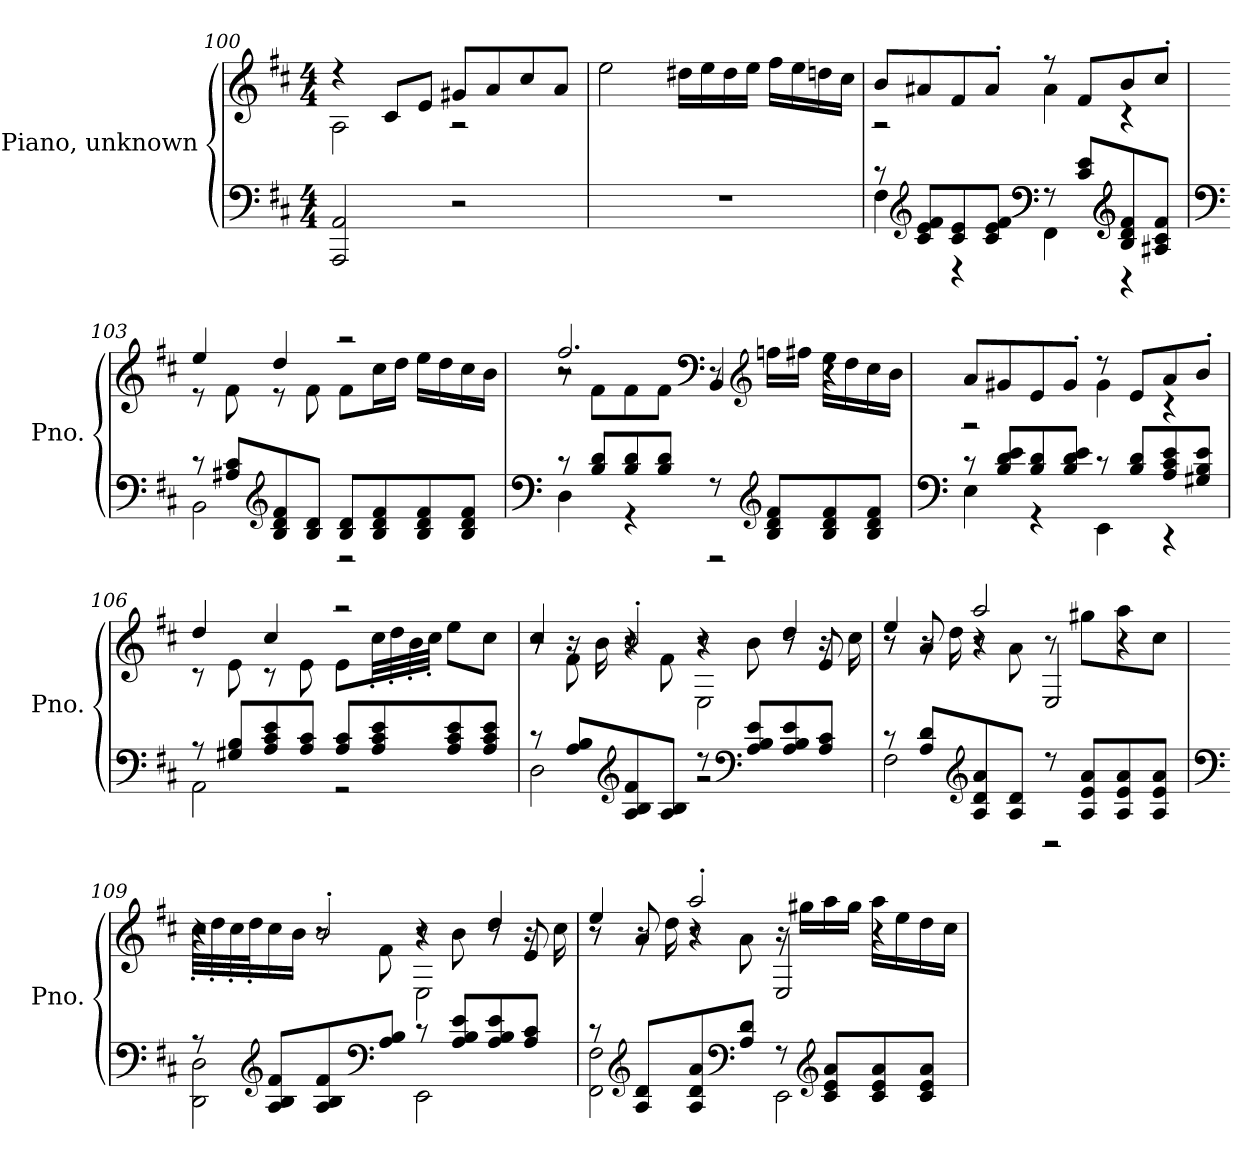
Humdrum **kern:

**kern	**kern
*part1	*part1
*staff2	*staff1
*I"Piano, unknown	*
*I'Pno.	*
!!LO:PB:g=z
*clefF4	*clefG2
*k[f#c#]	*k[f#c#]
*M4/4	*M4/4
=100	=100
*	*^
2AAA/ 2AA/	4r	2A\
.	8c#/L	.
.	8e/J	.
2r	8g#X/L	2r
.	8a/	.
.	8cc#/	.
.	8a/J	.
*	*v	*v
=101	=101
1r	2ee\
.	16dd#X\LL
.	16ee\
.	16dd#\
.	16ee\JJ
.	16ff#\LL
.	16ee\
.	16ddn\
.	16cc#\JJ
=102	=102
*^	*^
8r	4F#\	8b/L	2r
*clefG2	*	*	*
8c#/ 8e/ 8f#/L	.	8a#X/	.
8c#/ 8e/	4r	8f#/	.
8c#/ 8e/ 8f#/J	.	8a#'/J	.
*clefF4	*	*	*
8r	4FF#\	8r	4a#\
8c#/ 8e/L	.	8f#/L	.
*clefG2	*	*	*
8B/ 8d/ 8f#/	4r	8b/	4r
8A#X/ 8c#/ 8f#/J	.	8cc#'/J	.
!!LO:LB:g=z	!!
=103	=103	=103	=103
*clefF4	*	*	*
8r	2BB\	4ee/	8r
8A#X/ 8c#/L	.	.	8f#\
*clefG2	*	*	*
8B/ 8d/ 8f#/	.	4dd/	8r
8B/ 8d/J	.	.	8f#\
8B/ 8d/L	2r	2r	8f#\L
8B/ 8d/ 8f#/	.	.	16cc#\L
.	.	.	16dd\JJ
8B/ 8d/ 8f#/	.	.	16ee\LL
.	.	.	16dd\
8B/ 8d/ 8f#/J	.	.	16cc#\
.	.	.	16b\JJ
*	*	*v	*v
=104	=104	=104
*clefF4	*	*
*	*	*^
*	*	*	*^
8r	4D\	2.ff#/	8r	2r
8B/ 8d/L	.	.	8f#\L	.
8B/ 8d/	4r	.	8f#\	.
8B/ 8d/J	.	.	8f#\J	.
*	*	*clefF4	*	*
8r	2r	.	8r	4BB/
*clefG2	*	*clefG2	*	*
8B/ 8d/ 8f#/L	.	.	16ffn\LL	.
.	.	.	16ff#X\JJ	.
8B/ 8d/ 8f#/	.	4r	16ee\LL	4r
.	.	.	16dd\	.
8B/ 8d/ 8f#/J	.	.	16cc#\	.
.	.	.	16b\JJ	.
*	*	*v	*v	*v
!!LO:LB:g=z
=105	=105	=105
*clefF4	*	*
*	*	*^
8r	4E\	8a/L	2r
8B/ 8d/ 8e/L	.	8g#X/	.
8B/ 8d/	4r	8e/	.
8B/ 8d/ 8e/J	.	8g#'/J	.
8r	4EE\	8r	4g#\
8B/ 8d/L	.	8e/L	.
8A/ 8c#/ 8e/	4r	8a/	4r
8G#X/ 8B/ 8e/J	.	8b'/J	.
=106	=106	=106	=106
8r	2AA\	4dd/	8r
8G#X/ 8B/L	.	.	8e\
8A/ 8c#/ 8e/	.	4cc#/	8r
8A/ 8c#/J	.	.	8e\
8A/ 8c#/L	2r	2r	8e\L
8A/ 8c#/ 8e/	.	.	32cc#'\LL
.	.	.	32dd'\
.	.	.	32b'\
.	.	.	32cc#'\JJJ
8A/ 8c#/ 8e/	.	.	8ee\L
8A/ 8c#/ 8e/J	.	.	8cc#\J
=107	=107	=107	=107
*	*	*^	*^
8r	2D\	4cc#/	8r	2r	8r
8A/ 8B/L	.	.	16r	.	8f#\
.	.	.	16b\	.	.
*clefG2	*	*	*	*	*
8A/ 8B/ 8f#/	.	2b'/	8r	.	4r
8A/ 8B/J	.	.	8f#\	.	.
8r	2r	.	8r	4r	2E\
*clefF4	*	*	*	*	*
8A/ 8B/ 8e/L	.	.	8b\	.	.
8A/ 8B/ 8e/	.	4dd/	8r	8r	.
8A/ 8c#/J	.	.	16r	8e/	.
.	.	.	16cc#\	.	.
*	*	*	*	*v	*v
!!LO:LB:g=z
=108	=108	=108	=108	=108
8r	2F#\	4ee/	8r	8r
8A/ 8d/L	.	.	16r	8a/
.	.	.	16dd\	.
*clefG2	*	*	*	*
8A/ 8d/ 8a/	.	2aa/	8r	4r
8A/ 8d/J	.	.	8a\	.
8r	2r	.	8r	2E/
8A/ 8e/ 8a/L	.	.	8gg#X\L	.
8A/ 8e/ 8a/	.	4r	8aa\	.
8A/ 8e/ 8a/J	.	.	8cc#\J	.
*	*	*v	*v	*v
=109	=109	=109
*clefF4	*	*
*	*	*^
*	*	*	*^
*	*	*	*	*^
8r	2DD\ 2D\	4r	32cc#'\LLL	2r	2r
.	.	.	32dd'\	.	.
.	.	.	32cc#'\	.	.
.	.	.	32dd'\J	.	.
*clefG2	*	*	*	*	*
8A/ 8B/ 8f#/L	.	.	16cc#\	.	.
.	.	.	16b\JJ	.	.
8A/ 8B/ 8f#/	.	2b'/	8r	.	.
*clefF4	*	*	*	*	*
8A/ 8B/J	.	.	8f#\	.	.
8r	2EE\	.	8r	4r	2E\
8A/ 8B/ 8e/L	.	.	8b\	.	.
8A/ 8B/ 8e/	.	4dd/	8r	8r	.
8A/ 8c#/J	.	.	16r	8e/	.
.	.	.	16cc#\	.	.
*	*	*	*	*v	*v
!!LO:LB:g=z
=110	=110	=110	=110	=110
8r	2FF#\ 2F#\	4ee/	8r	8r
*clefG2	*	*	*	*
8A/ 8d/L	.	.	16r	8a/
.	.	.	16dd\	.
8A/ 8d/ 8a/	.	2aa'/	8r	4r
*clefF4	*	*	*	*
8A/ 8d/J	.	.	8a\	.
8r	2EE\	.	16r	2E/
.	.	.	16gg#X\LL	.
*clefG2	*	*	*	*
8c#/ 8e/ 8a/L	.	.	16aa\	.
.	.	.	16gg#\JJ	.
8c#/ 8e/ 8a/	.	4r	16aa\LL	.
.	.	.	16ee\	.
8c#/ 8e/ 8a/J	.	.	16dd\	.
.	.	.	16cc#\JJ	.
*v	*v	*	*	*
*	*v	*v	*v
=	=
*-	*-
